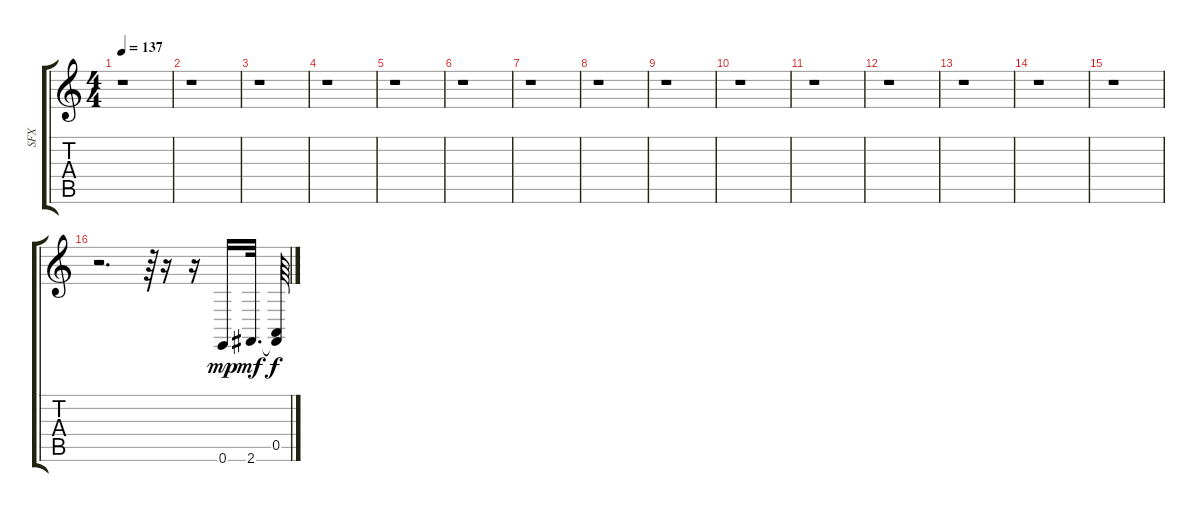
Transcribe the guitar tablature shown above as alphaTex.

\track ("SFX" "SFX") {instrument englishhorn}
\staff {score tabs}
\tuning (E4 B3 G3 D3 A2 E2) {hide}
\ts (4 4)
\tempo 137
\clef g2
\ks c
r.1{dy mp} |
r.1 |
r.1 |
r.1 |
r.1 |
r.1 |
r.1 |
r.1 |
r.1 |
r.1 |
r.1 |
r.1 |
r.1 |
r.1 |
r.1 |
r.2{d} r.64 r.16{balance 0} r.16{balance 1} 0.6.16{balance 2} 2.6.32{d dy mf balance 2} (0.5 2.6{t}).64{dy f}
